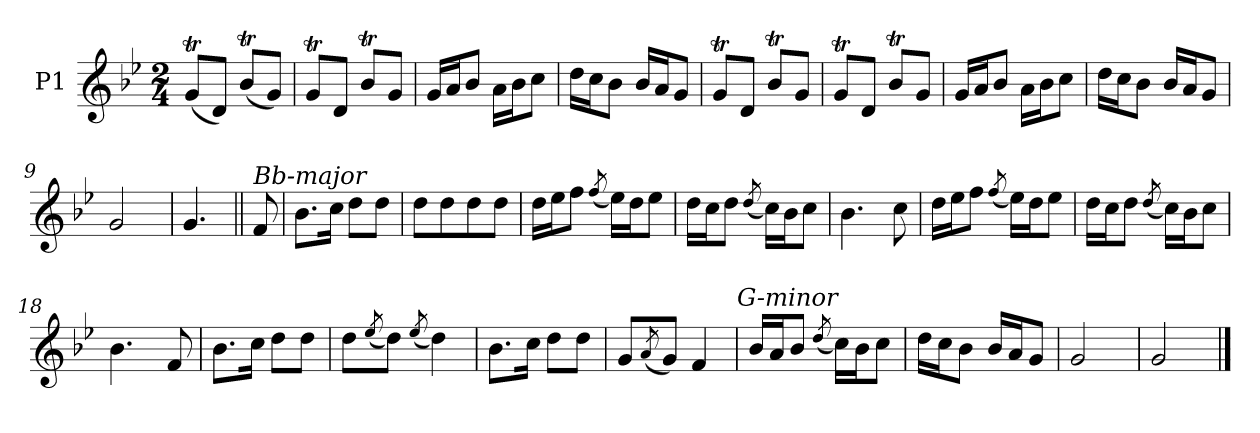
**kern
*part1
*staff1
*I"P1
*clefG2
*k[b-e-]
*g:
*M2/4
=1
(8gTL
8dJ)
(8b-TL
8gJ)
=2
8gTL
8dJ
8b-TL
8gJ
=3
16gLL
16aJ
8b-J
16aLL
16b-J
8ccJ
=4
16ddLL
16ccJ
8b-J
16b-LL
16aJ
8gJ
=5
8gTL
8dJ
8b-TL
8gJ
=6
8gTL
8dJ
8b-TL
8gJ
=7
16gLL
16aJ
8b-J
16aLL
16b-J
8ccJ
=8
16ddLL
16ccJ
8b-J
16b-LL
16aJ
8gJ
=9
2g
=
4.g
=10||
!LO:TX:a:i:t=Bb-major
8f
=11
8.b-L
16ccJk
8ddL
8ddJ
=12
8ddL
8dd
8dd
8ddJ
=13
16ddLL
16ee-J
8ffJ
(8qff/
16ee-LL)
16ddJ
8ee-J
=14
16ddLL
16ccJ
8ddJ
(8qdd/
16ccLL)
16b-J
8ccJ
=15
4.b-
8cc
=16
16ddLL
16ee-J
8ffJ
(8qff/
16ee-LL)
16ddJ
8ee-J
=17
16ddLL
16ccJ
8ddJ
(8qdd/
16ccLL)
16b-J
8ccJ
=18
4.b-
8f
=19
8.b-L
16ccJk
8ddL
8ddJ
=20
8ddL
(8qee-/
8ddJ)
(8qee-/
4dd)
=21
8.b-L
16ccJk
8ddL
8ddJ
=22
8gL
(8qa/
8gJ)
4f
!LO:TX:a:i:t=G-minor
=23
16b-LL
16aJ
8b-J
(8qdd/
16ccLL)
16b-J
8ccJ
=24
16ddLL
16ccJ
8b-J
16b-LL
16aJ
8gJ
=25
2g
=26
2g
==
*-
